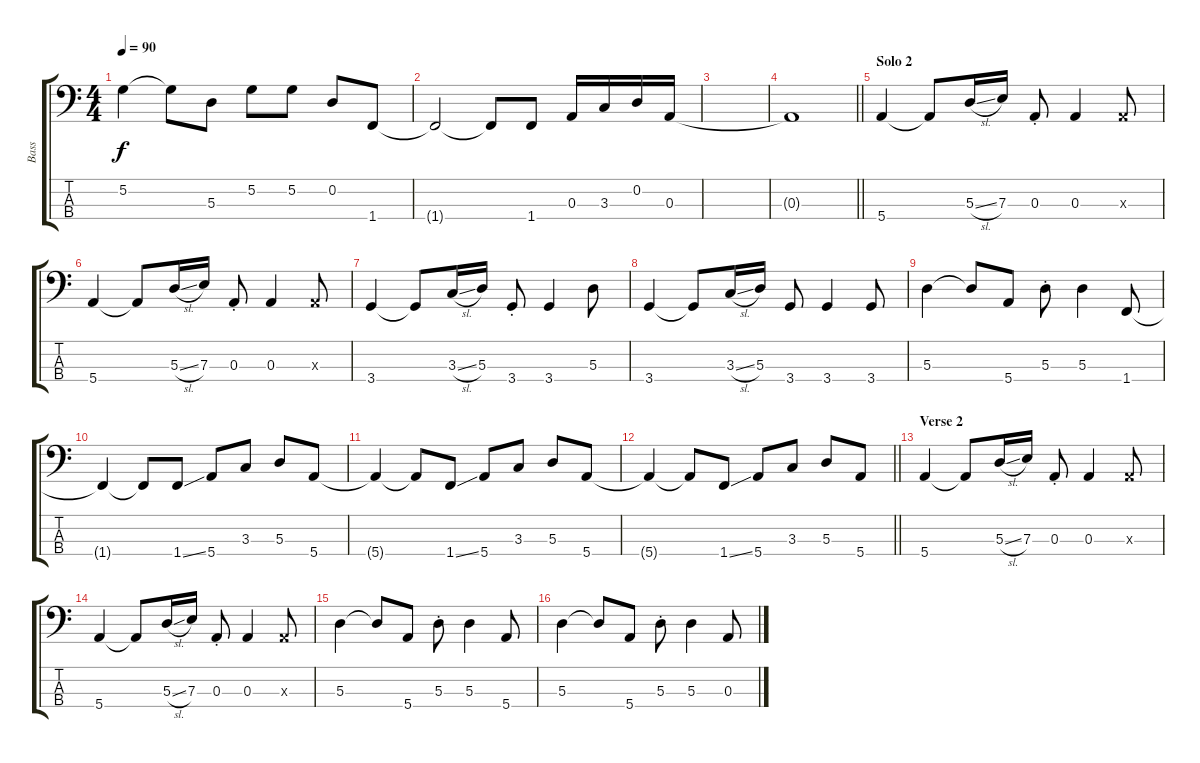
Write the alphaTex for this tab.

\track ("Bass" "Bass") {instrument fretlessbass}
\staff {score tabs}
\tuning (G2 D2 A1 E1) {hide}
\ts (4 4)
\tempo 90
\clef f4
\ks aminor
5.2.4{dy f} 5.2{t}.8 5.3.8 5.2.8 5.2.8 0.2.8 1.4.8 |
1.4{t}.2 1.4{t}.8 1.4.8 0.3.16 3.3.16 0.2.16 0.3.16 |
|
\barLineRight lightlight
0.3{t}.1 |
\section ("" "Solo 2")
5.4.4 5.4{t}.8 5.3{sl}.16 7.3.16 0.3{st}.8 0.3.4 0.3{x}.8 |
5.4.4 5.4{t}.8 5.3{sl}.16 7.3.16 0.3{st}.8 0.3.4 0.3{x}.8 |
3.4.4 3.4{t}.8 3.3{sl}.16 5.3.16 3.4{st}.8 3.4.4 5.3.8 |
3.4.4 3.4{t}.8 3.3{sl}.16 5.3.16 3.4.8 3.4.4 3.4.8 |
5.3.4 5.3{t}.8 5.4.8 5.3{st}.8 5.3.4 1.4.8 |
1.4{t}.4 1.4{t}.8 1.4{ss}.8 5.4.8 3.3.8 5.3.8 5.4.8 |
5.4{t}.4 5.4{t}.8 1.4{ss}.8 5.4.8 3.3.8 5.3.8 5.4.8 |
\barLineRight lightlight
5.4{t}.4 5.4{t}.8 1.4{ss}.8 5.4.8 3.3.8 5.3.8 5.4.8 |
\section ("" "Verse 2")
5.4.4 5.4{t}.8 5.3{sl}.16 7.3.16 0.3{st}.8 0.3.4 0.3{x}.8 |
5.4.4 5.4{t}.8 5.3{sl}.16 7.3.16 0.3{st}.8 0.3.4 0.3{x}.8 |
5.3.4 5.3{t}.8 5.4.8 5.3{st}.8 5.3.4 5.4.8 |
5.3.4 5.3{t}.8 5.4.8 5.3{st}.8 5.3.4 0.3.8
